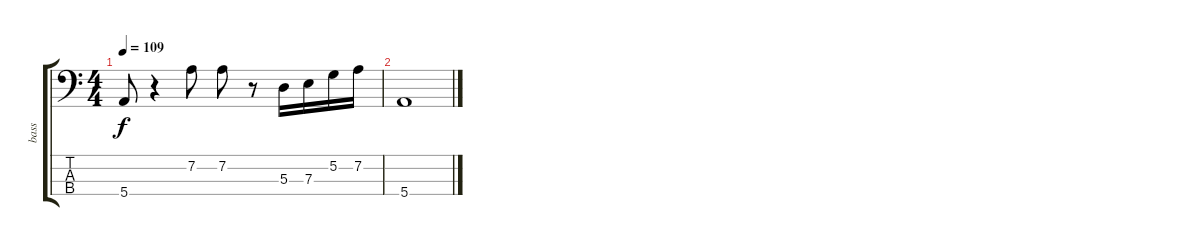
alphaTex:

\track ("bass" "bass") {instrument electricbassfinger}
\staff {score tabs}
\tuning (G2 D2 A1 E1) {hide}
\ts (4 4)
\tempo 109
\clef f4
\ks aminor
5.4.8{dy f} r.4 7.2.8 7.2.8 r.8 5.3.16 7.3.16 5.2.16 7.2.16 |
5.4.1
